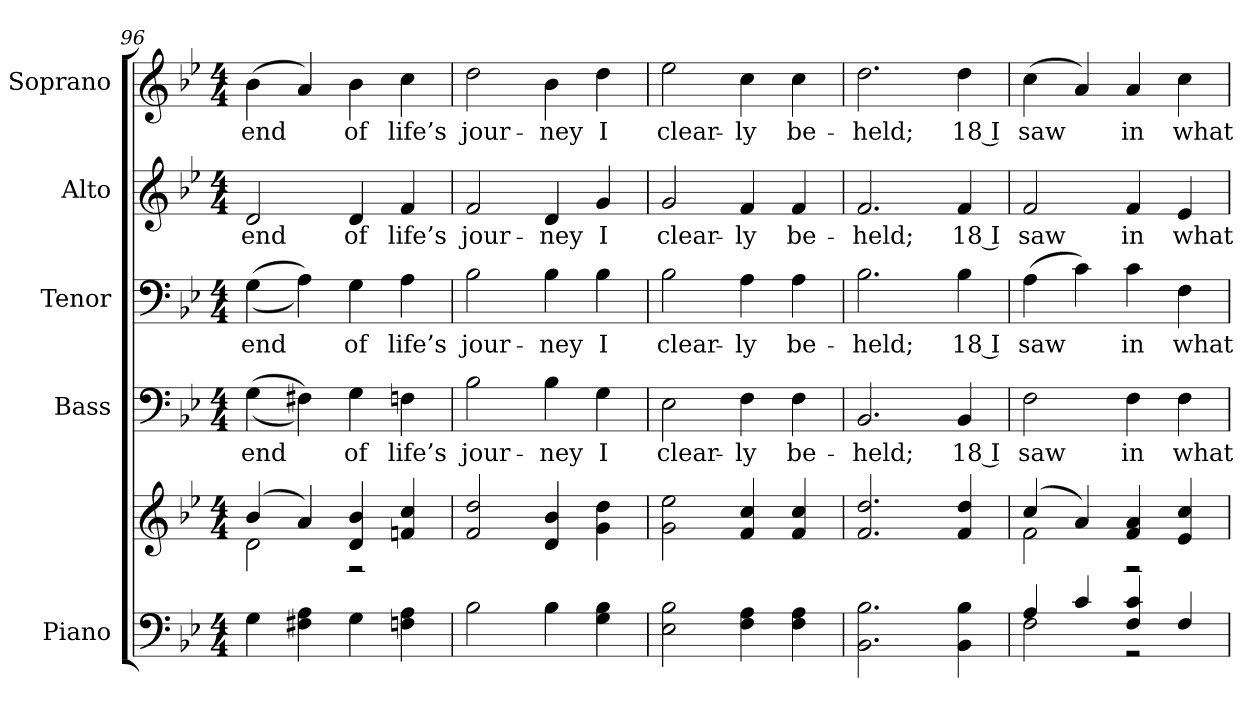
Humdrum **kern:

**kern	**kern	**kern	**text	**kern	**text	**kern	**text	**kern	**text
*part5	*part5	*part4	*part4	*part3	*part3	*part2	*part2	*part1	*part1
*staff6	*staff5	*staff4	*staff4	*staff3	*staff3	*staff2	*staff2	*staff1	*staff1
*I"Piano	*	*I"Bass	*	*I"Tenor	*	*I"Alto	*	*I"Soprano	*
*I'Pno.	*	*I'B.	*	*I'T.	*	*I'A.	*	*I'S.	*
*clefF4	*clefG2	*clefF4	*	*clefF4	*	*clefG2	*	*clefG2	*
*k[b-e-]	*k[b-e-]	*k[b-e-]	*	*k[b-e-]	*	*k[b-e-]	*	*k[b-e-]	*
*B-:	*B-:	*B-:	*	*B-:	*	*B-:	*	*B-:	*
*M4/4	*M4/4	*M4/4	*	*M4/4	*	*M4/4	*	*M4/4	*
=96	=96	=96	=96	=96	=96	=96	=96	=96	=96
*	*^	*	*	*	*	*	*	*	*
!	!	!	!	!LO:LY:b:color=#000000	!	!	!	!	!	!
!	!	!	!	!	!	!LO:LY:b:color=#000000	!	!	!	!
!	!	!	!	!	!	!	!	!LO:LY:b:color=#000000	!	!
!	!	!	!	!	!	!	!	!	!	!LO:LY:b:color=#000000
4Gi\	(4b-i/	2di\	((4Gi\	end	((4Gi\	end	2di/	end	(4b-i\	end
4F#Xi\ 4Ai	4ai/)	.	4F#Xi\))	.	4Ai\))	.	.	.	4ai/)	.
!	!	!	!	!LO:LY:b:color=#000000	!	!	!	!	!	!
!	!	!	!	!	!	!LO:LY:b:color=#000000	!	!	!	!
!	!	!	!	!	!	!	!	!LO:LY:b:color=#000000	!	!
!	!	!	!	!	!	!	!	!	!	!LO:LY:b:color=#000000
4Gi\	4di/ 4b-i	2r	4Gi\	of	4Gi\	of	4di/	of	4b-i\	of
!	!	!	!	!LO:LY:b:color=#000000	!	!	!	!	!	!
!	!	!	!	!	!	!LO:LY:b:color=#000000	!	!	!	!
!	!	!	!	!	!	!	!	!LO:LY:b:color=#000000	!	!
!	!	!	!	!	!	!	!	!	!	!LO:LY:b:color=#000000
4Fni\ 4Ai	4fni/ 4cci	.	4Fni\	life’s	4Ai\	life’s	4fi/	life’s	4cci\	life’s
*	*v	*v	*	*	*	*	*	*	*	*
!!LO:PB:g=z
=97	=97	=97	=97	=97	=97	=97	=97	=97	=97
!	!	!	!LO:LY:b:color=#000000	!	!	!	!	!	!
!	!	!	!	!	!LO:LY:b:color=#000000	!	!	!	!
!	!	!	!	!	!	!	!LO:LY:b:color=#000000	!	!
!	!	!	!	!	!	!	!	!	!LO:LY:b:color=#000000
2B-i\	2fi/ 2ddi	2B-i\	jour-	2B-i\	jour-	2fi/	jour-	2ddi\	jour-
!	!	!	!LO:LY:b:color=#000000	!	!	!	!	!	!
!	!	!	!	!	!LO:LY:b:color=#000000	!	!	!	!
!	!	!	!	!	!	!	!LO:LY:b:color=#000000	!	!
!	!	!	!	!	!	!	!	!	!LO:LY:b:color=#000000
4B-i\	4di/ 4b-i	4B-i\	-ney	4B-i\	-ney	4di/	-ney	4b-i\	-ney
!	!	!	!LO:LY:b:color=#000000	!	!	!	!	!	!
!	!	!	!	!	!LO:LY:b:color=#000000	!	!	!	!
!	!	!	!	!	!	!	!LO:LY:b:color=#000000	!	!
!	!	!	!	!	!	!	!	!	!LO:LY:b:color=#000000
4Gi\ 4B-i	4gi\ 4ddi	4Gi\	I	4B-i\	I	4gi/	I	4ddi\	I
=98	=98	=98	=98	=98	=98	=98	=98	=98	=98
!	!	!	!LO:LY:b:color=#000000	!	!	!	!	!	!
!	!	!	!	!	!LO:LY:b:color=#000000	!	!	!	!
!	!	!	!	!	!	!	!LO:LY:b:color=#000000	!	!
!	!	!	!	!	!	!	!	!	!LO:LY:b:color=#000000
2E-i\ 2B-i	2gi\ 2ee-i	2E-i\	clear-	2B-i\	clear-	2gi/	clear-	2ee-i\	clear-
!	!	!	!LO:LY:b:color=#000000	!	!	!	!	!	!
!	!	!	!	!	!LO:LY:b:color=#000000	!	!	!	!
!	!	!	!	!	!	!	!LO:LY:b:color=#000000	!	!
!	!	!	!	!	!	!	!	!	!LO:LY:b:color=#000000
4Fi\ 4Ai	4fi/ 4cci	4Fi\	-ly	4Ai\	-ly	4fi/	-ly	4cci\	-ly
!	!	!	!LO:LY:b:color=#000000	!	!	!	!	!	!
!	!	!	!	!	!LO:LY:b:color=#000000	!	!	!	!
!	!	!	!	!	!	!	!LO:LY:b:color=#000000	!	!
!	!	!	!	!	!	!	!	!	!LO:LY:b:color=#000000
4Fi\ 4Ai	4fi/ 4cci	4Fi\	be-	4Ai\	be-	4fi/	be-	4cci\	be-
=99	=99	=99	=99	=99	=99	=99	=99	=99	=99
!	!	!	!LO:LY:b:color=#000000	!	!	!	!	!	!
!	!	!	!	!	!LO:LY:b:color=#000000	!	!	!	!
!	!	!	!	!	!	!	!LO:LY:b:color=#000000	!	!
!	!	!	!	!	!	!	!	!	!LO:LY:b:color=#000000
2.BB-i\ 2.B-i	2.fi/ 2.ddi	2.BB-i/	-held;	2.B-i\	-held;	2.fi/	-held;	2.ddi\	-held;
!	!	!	!LO:LY:b:color=#000000	!	!	!	!	!	!
!	!	!	!	!	!LO:LY:b:color=#000000	!	!	!	!
!	!	!	!	!	!	!	!LO:LY:b:color=#000000	!	!
!	!	!	!	!	!	!	!	!	!LO:LY:b:color=#000000
4BB-i\ 4B-i	4fi/ 4ddi	4BB-i/	18 I	4B-i\	18 I	4fi/	18 I	4ddi\	18 I
=100	=100	=100	=100	=100	=100	=100	=100	=100	=100
*^	*^	*	*	*	*	*	*	*	*
!	!	!	!	!	!LO:LY:b:color=#000000	!	!	!	!	!	!
!	!	!	!	!	!	!	!LO:LY:b:color=#000000	!	!	!	!
!	!	!	!	!	!	!	!	!	!LO:LY:b:color=#000000	!	!
!	!	!	!	!	!	!	!	!	!	!	!LO:LY:b:color=#000000
4Ai/	2Fi\	(4cci/	2fi\	2Fi\	saw	(4Ai\	saw	2fi/	saw	(4cci\	saw
4ci/	.	4ai/)	.	.	.	4ci\)	.	.	.	4ai/)	.
!	!	!	!	!	!LO:LY:b:color=#000000	!	!	!	!	!	!
!	!	!	!	!	!	!	!LO:LY:b:color=#000000	!	!	!	!
!	!	!	!	!	!	!	!	!	!LO:LY:b:color=#000000	!	!
!	!	!	!	!	!	!	!	!	!	!	!LO:LY:b:color=#000000
4Fi/ 4ci	2r	4fi/ 4ai	2r	4Fi\	in	4ci\	in	4fi/	in	4ai/	in
!	!	!	!	!	!LO:LY:b:color=#000000	!	!	!	!	!	!
!	!	!	!	!	!	!	!LO:LY:b:color=#000000	!	!	!	!
!	!	!	!	!	!	!	!	!	!LO:LY:b:color=#000000	!	!
!	!	!	!	!	!	!	!	!	!	!	!LO:LY:b:color=#000000
4Fi/	.	4e-i/ 4cci	.	4Fi\	what	4Fi\	what	4e-i/	what	4cci\	what
*v	*v	*	*	*	*	*	*	*	*	*	*
*	*v	*v	*	*	*	*	*	*	*	*
=	=	=	=	=	=	=	=	=	=
*-	*-	*-	*-	*-	*-	*-	*-	*-	*-
